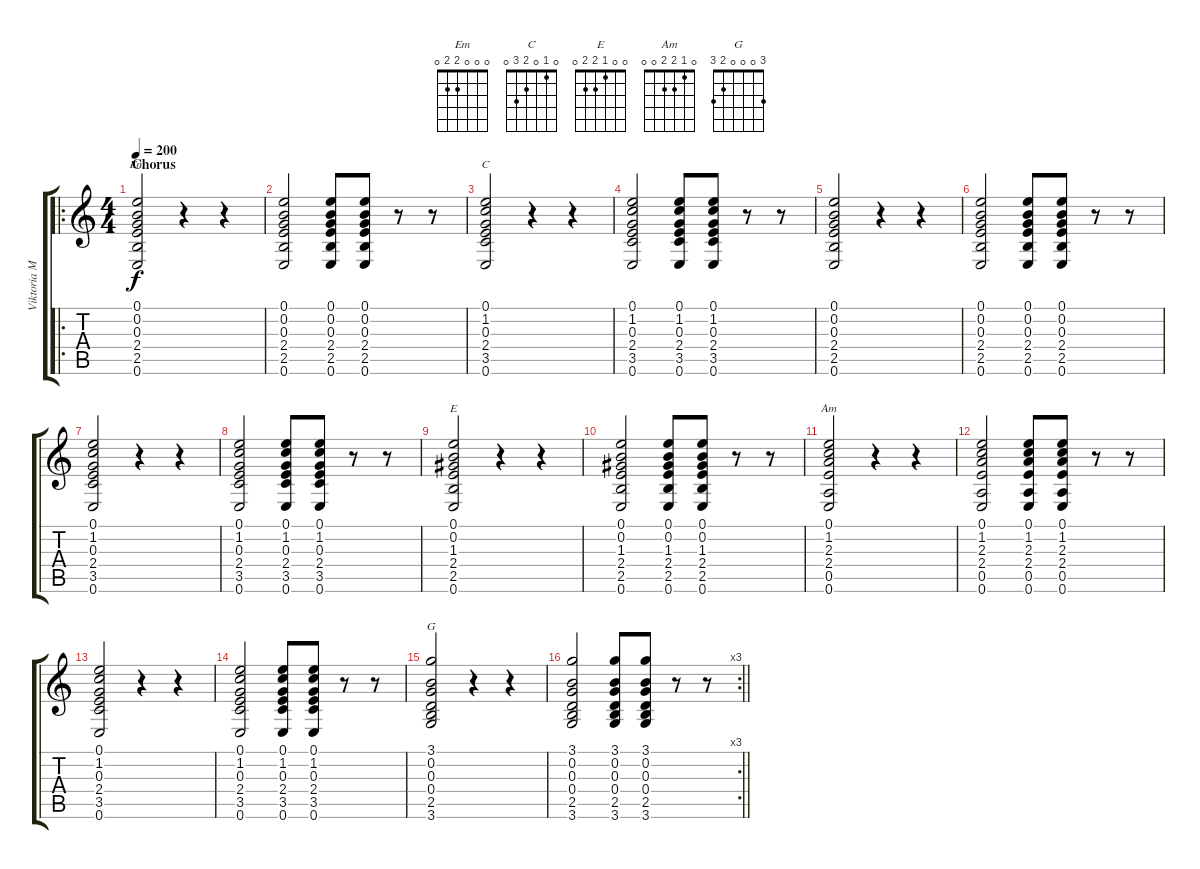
\track ("Viktoria Morgan" "Viktoria M") {instrument acousticguitarnylon}
\staff {score tabs}
\tuning (E4 B3 G3 D3 A2 E2) {hide}
\chord ("Em" 0 0 0 2 2 0)
\chord ("C" 0 1 0 2 3 0)
\chord ("E" 0 0 1 2 2 0)
\chord ("Am" 0 1 2 2 0 0)
\chord ("G" 3 0 0 0 2 3)
\ro
\ts (4 4)
\section ("" "Chorus")
\tempo 200
\clef g2
\ks c
(0.1 0.2 0.3 2.4 2.5 0.6).2{ch "Em" dy f} r.4 r.4 |
(0.1 0.2 0.3 2.4 2.5 0.6).2 (0.1 0.2 0.3 2.4 2.5 0.6).8 (0.1 0.2 0.3 2.4 2.5 0.6).8 r.8 r.8 |
(0.1 1.2 0.3 2.4 3.5 0.6).2{ch "C"} r.4 r.4 |
(0.1 1.2 0.3 2.4 3.5 0.6).2 (0.1 1.2 0.3 2.4 3.5 0.6).8 (0.1 1.2 0.3 2.4 3.5 0.6).8 r.8 r.8 |
(0.1 0.2 0.3 2.4 2.5 0.6).2 r.4 r.4 |
(0.1 0.2 0.3 2.4 2.5 0.6).2 (0.1 0.2 0.3 2.4 2.5 0.6).8 (0.1 0.2 0.3 2.4 2.5 0.6).8 r.8 r.8 |
(0.1 1.2 0.3 2.4 3.5 0.6).2 r.4 r.4 |
(0.1 1.2 0.3 2.4 3.5 0.6).2 (0.1 1.2 0.3 2.4 3.5 0.6).8 (0.1 1.2 0.3 2.4 3.5 0.6).8 r.8 r.8 |
(0.1 0.2 1.3 2.4 2.5 0.6).2{ch "E"} r.4 r.4 |
(0.1 0.2 1.3 2.4 2.5 0.6).2 (0.1 0.2 1.3 2.4 2.5 0.6).8 (0.1 0.2 1.3 2.4 2.5 0.6).8 r.8 r.8 |
(0.1 1.2 2.3 2.4 0.5 0.6).2{ch "Am"} r.4 r.4 |
(0.1 1.2 2.3 2.4 0.5 0.6).2 (0.1 1.2 2.3 2.4 0.5 0.6).8 (0.1 1.2 2.3 2.4 0.5 0.6).8 r.8 r.8 |
(0.1 1.2 0.3 2.4 3.5 0.6).2 r.4 r.4 |
(0.1 1.2 0.3 2.4 3.5 0.6).2 (0.1 1.2 0.3 2.4 3.5 0.6).8 (0.1 1.2 0.3 2.4 3.5 0.6).8 r.8 r.8 |
(3.1 0.2 0.3 0.4 2.5 3.6).2{ch "G"} r.4 r.4 |
\rc 3
\barLineRight lightlight
(3.1 0.2 0.3 0.4 2.5 3.6).2 (3.1 0.2 0.3 0.4 2.5 3.6).8 (3.1 0.2 0.3 0.4 2.5 3.6).8 r.8 r.8
